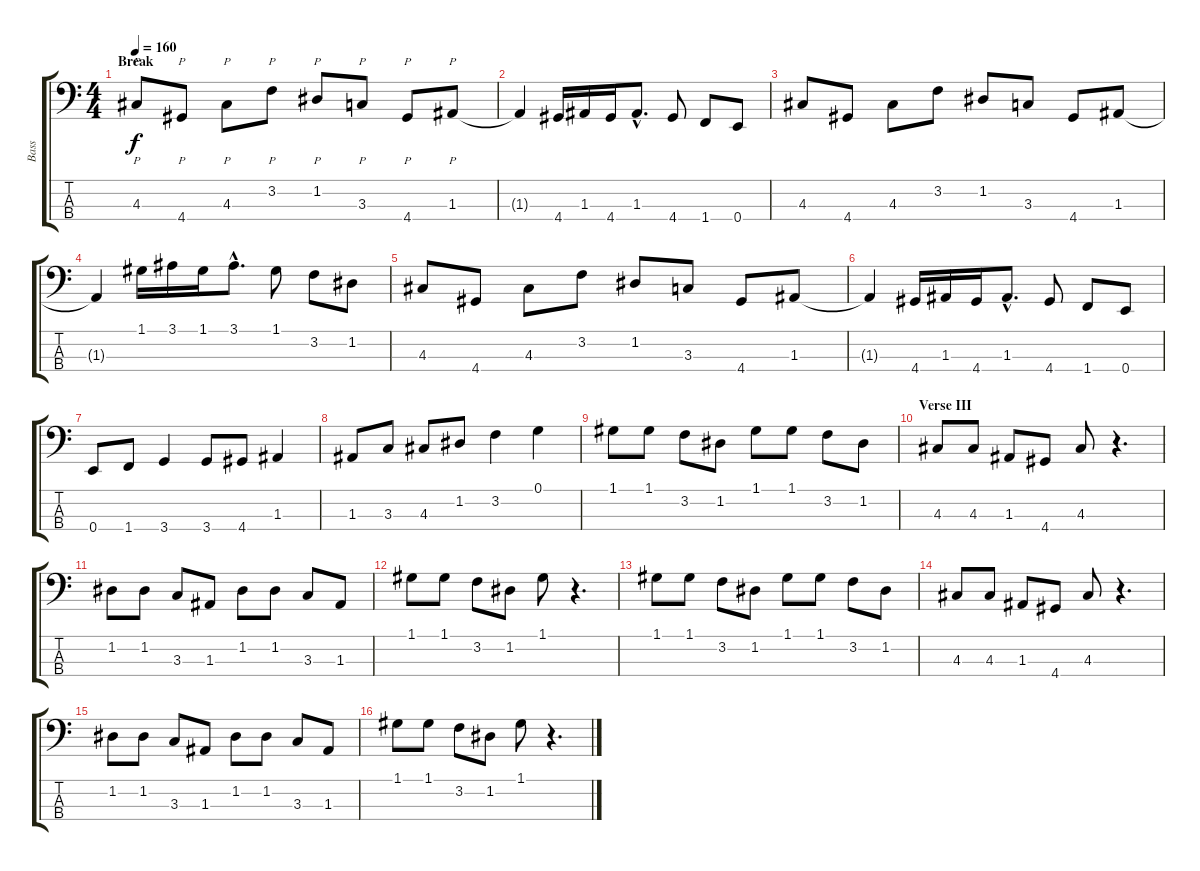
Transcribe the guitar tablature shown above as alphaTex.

\track ("Bass" "Bass") {instrument electricbassfinger}
\staff {score tabs}
\tuning (G2 D2 A1 E1) {hide}
\ts (4 4)
\section ("" "Break")
\tempo 160
\clef f4
\ks c
4.3.8{p dy f} 4.4.8{p} 4.3.8{p} 3.2.8{p} 1.2.8{p} 3.3.8{p} 4.4.8{p} 1.3.8{p} |
1.3{t}.4 4.4.16 1.3.16 4.4.16 1.3{hac}.8{d} 4.4.8 1.4.8 0.4.8 |
4.3.8 4.4.8 4.3.8 3.2.8 1.2.8 3.3.8 4.4.8 1.3.8 |
1.3{t}.4 1.1.16 3.1.16 1.1.16 3.1{hac}.8{d} 1.1.8 3.2.8 1.2.8 |
4.3.8 4.4.8 4.3.8 3.2.8 1.2.8 3.3.8 4.4.8 1.3.8 |
1.3{t}.4 4.4.16 1.3.16 4.4.16 1.3{hac}.8{d} 4.4.8 1.4.8 0.4.8 |
0.4.8 1.4.8 3.4.4 3.4.8 4.4.8 1.3.4 |
1.3.8 3.3.8 4.3.8 1.2.8 3.2.4 0.1.4 |
\section ("" "")
1.1.8 1.1.8 3.2.8 1.2.8 1.1.8 1.1.8 3.2.8 1.2.8 |
\section ("" "Verse III")
4.3.8 4.3.8 1.3.8 4.4.8 4.3.8 r.4{d} |
1.2.8 1.2.8 3.3.8 1.3.8 1.2.8 1.2.8 3.3.8 1.3.8 |
1.1.8 1.1.8 3.2.8 1.2.8 1.1.8 r.4{d} |
1.1.8 1.1.8 3.2.8 1.2.8 1.1.8 1.1.8 3.2.8 1.2.8 |
4.3.8 4.3.8 1.3.8 4.4.8 4.3.8 r.4{d} |
1.2.8 1.2.8 3.3.8 1.3.8 1.2.8 1.2.8 3.3.8 1.3.8 |
1.1.8 1.1.8 3.2.8 1.2.8 1.1.8 r.4{d}
